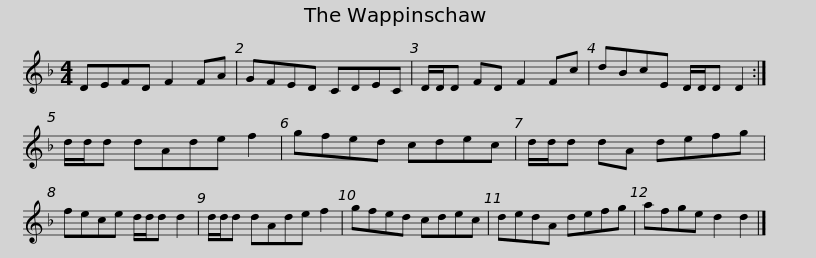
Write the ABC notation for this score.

X:1
L:1/8
M:4/4
I:linebreak $
K:Dmin
V:1 treble
V:1
 DEFD F2 FA | GFED CDEC | D/D/D FD F2 Fc | dBcE D/D/D D2 :| d/d/d dAde f2 |$ %5
 gfed cdec | d/d/d dA defg | fece d/d/d d2 | d/d/d dAde f2 | gfed cdec |$ %10
 dedA defg | afge d2 d2 |] %12
